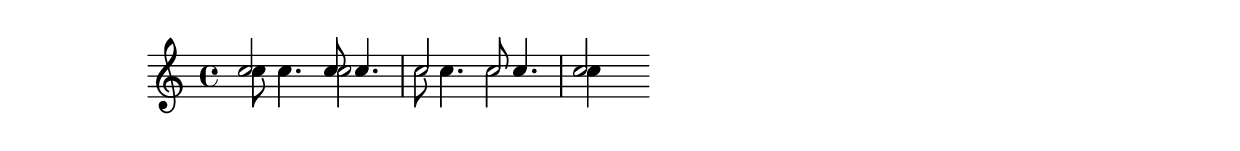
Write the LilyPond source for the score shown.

#(ly:set-option 'old-relative)
\version "1.9.0"
\header {
    texidoc =

    "If @code{merge-differently-headed}, then
open note heads may be merged with black noteheads, but only
if the black note heads are from 8th or shorter notes.
"
    
}
    \paper { raggedright= ##t }


\score { \notes \context Staff\relative c''<
\context Voice = VA {
    \voiceOne
    c2 c8 c4.
    
    \property Staff.NoteCollision \override #'merge-differently-headed = ##t
    c2
    c8 c4.
    c2
}
\context Voice = VB {
    \voiceTwo
    c8 c4.
    c2
    c8 c4.
    c2
    c4
}
    >
	 }
